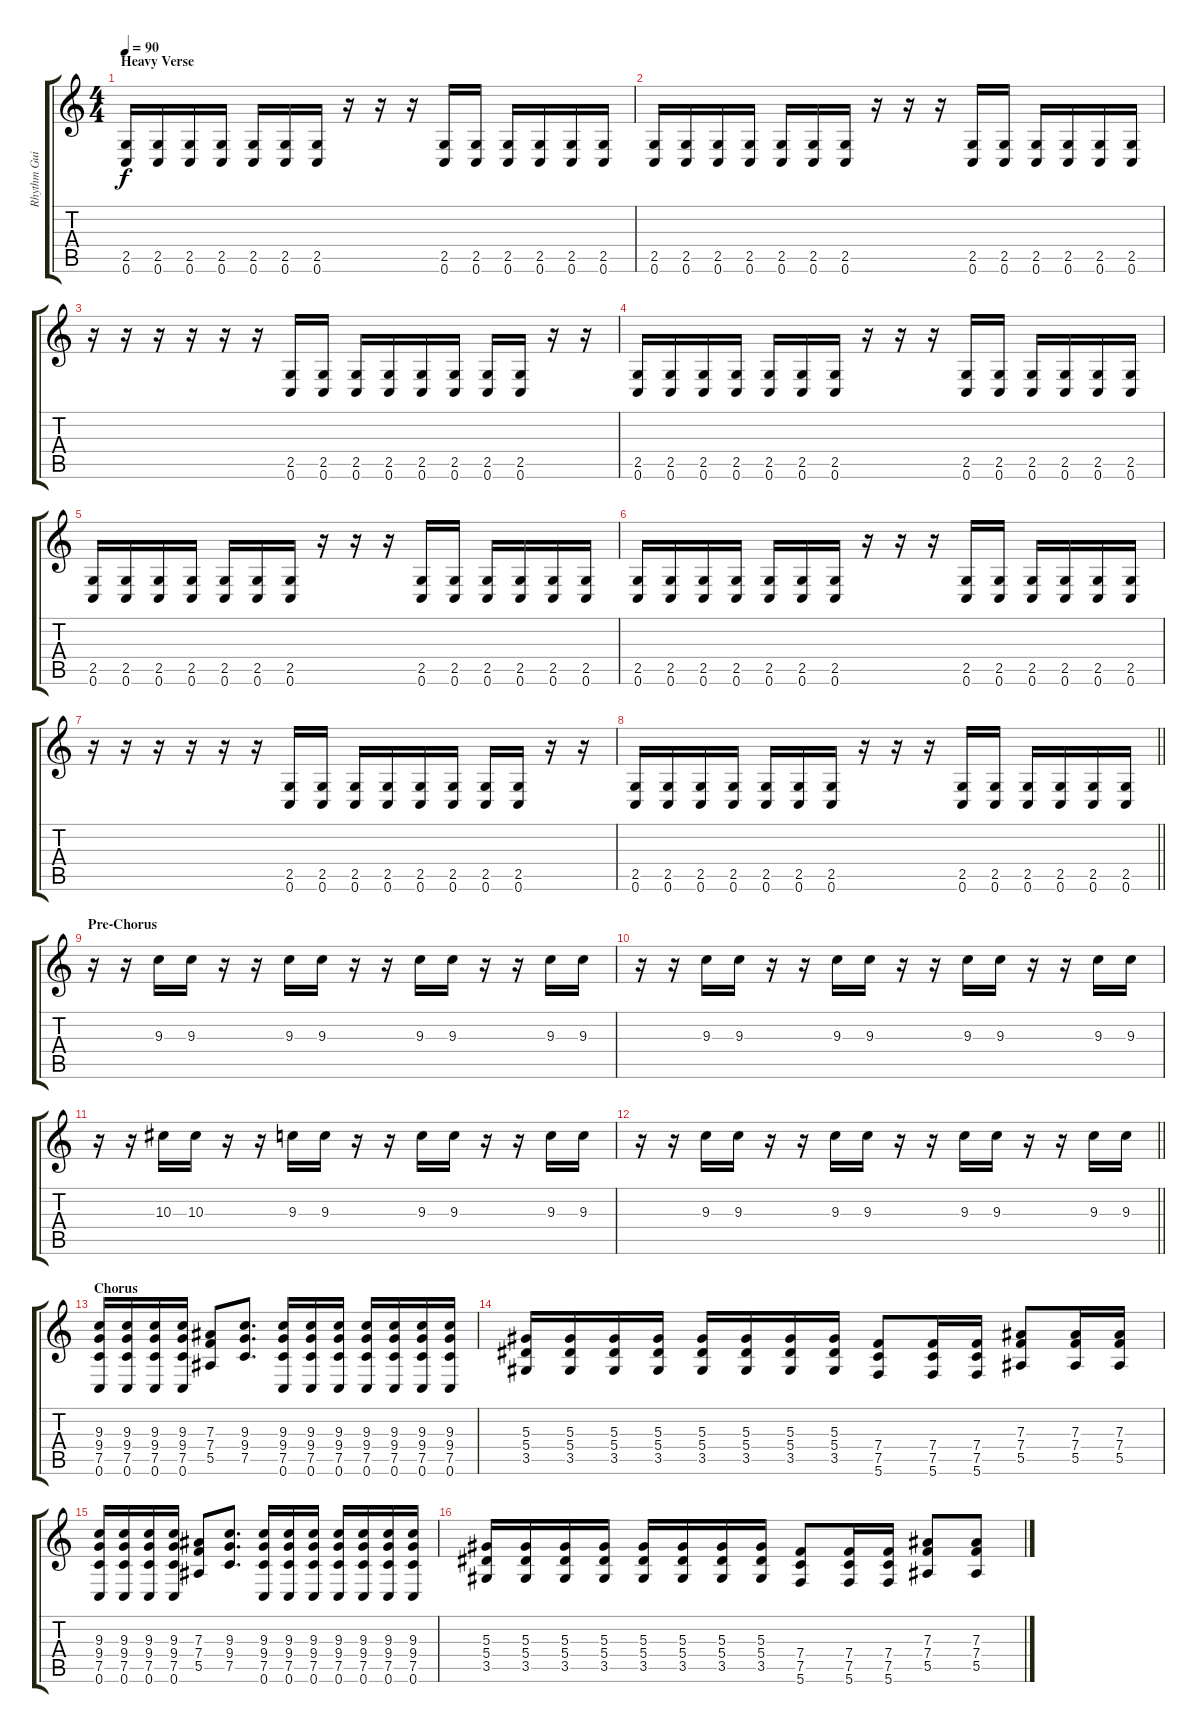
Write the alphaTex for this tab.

\track ("Rhythm Guitar" "Rhythm Gui") {instrument distortionguitar}
\staff {score tabs}
\tuning (C4 G3 Eb3 Bb2 F2 C2) {hide}
\ts (4 4)
\section ("" "Heavy Verse")
\tempo 90
\clef g2
\ks c
(2.5 0.6).16{dy f} (2.5 0.6).16 (2.5 0.6).16 (2.5 0.6).16 (2.5 0.6).16 (2.5 0.6).16 (2.5 0.6).16 r.16 r.16 r.16 (2.5 0.6).16 (2.5 0.6).16 (2.5 0.6).16 (2.5 0.6).16 (2.5 0.6).16 (2.5 0.6).16 |
(2.5 0.6).16 (2.5 0.6).16 (2.5 0.6).16 (2.5 0.6).16 (2.5 0.6).16 (2.5 0.6).16 (2.5 0.6).16 r.16 r.16 r.16 (2.5 0.6).16 (2.5 0.6).16 (2.5 0.6).16 (2.5 0.6).16 (2.5 0.6).16 (2.5 0.6).16 |
r.16 r.16 r.16 r.16 r.16 r.16 (2.5 0.6).16 (2.5 0.6).16 (2.5 0.6).16 (2.5 0.6).16 (2.5 0.6).16 (2.5 0.6).16 (2.5 0.6).16 (2.5 0.6).16 r.16 r.16 |
(2.5 0.6).16 (2.5 0.6).16 (2.5 0.6).16 (2.5 0.6).16 (2.5 0.6).16 (2.5 0.6).16 (2.5 0.6).16 r.16 r.16 r.16 (2.5 0.6).16 (2.5 0.6).16 (2.5 0.6).16 (2.5 0.6).16 (2.5 0.6).16 (2.5 0.6).16 |
(2.5 0.6).16 (2.5 0.6).16 (2.5 0.6).16 (2.5 0.6).16 (2.5 0.6).16 (2.5 0.6).16 (2.5 0.6).16 r.16 r.16 r.16 (2.5 0.6).16 (2.5 0.6).16 (2.5 0.6).16 (2.5 0.6).16 (2.5 0.6).16 (2.5 0.6).16 |
(2.5 0.6).16 (2.5 0.6).16 (2.5 0.6).16 (2.5 0.6).16 (2.5 0.6).16 (2.5 0.6).16 (2.5 0.6).16 r.16 r.16 r.16 (2.5 0.6).16 (2.5 0.6).16 (2.5 0.6).16 (2.5 0.6).16 (2.5 0.6).16 (2.5 0.6).16 |
r.16 r.16 r.16 r.16 r.16 r.16 (2.5 0.6).16 (2.5 0.6).16 (2.5 0.6).16 (2.5 0.6).16 (2.5 0.6).16 (2.5 0.6).16 (2.5 0.6).16 (2.5 0.6).16 r.16 r.16 |
\barLineRight lightlight
(2.5 0.6).16 (2.5 0.6).16 (2.5 0.6).16 (2.5 0.6).16 (2.5 0.6).16 (2.5 0.6).16 (2.5 0.6).16 r.16 r.16 r.16 (2.5 0.6).16 (2.5 0.6).16 (2.5 0.6).16 (2.5 0.6).16 (2.5 0.6).16 (2.5 0.6).16 |
\section ("" "Pre-Chorus")
r.16 r.16 9.3.16 9.3.16 r.16 r.16 9.3.16 9.3.16 r.16 r.16 9.3.16 9.3.16 r.16 r.16 9.3.16 9.3.16 |
r.16 r.16 9.3.16 9.3.16 r.16 r.16 9.3.16 9.3.16 r.16 r.16 9.3.16 9.3.16 r.16 r.16 9.3.16 9.3.16 |
r.16 r.16 10.3.16 10.3.16 r.16 r.16 9.3.16 9.3.16 r.16 r.16 9.3.16 9.3.16 r.16 r.16 9.3.16 9.3.16 |
\barLineRight lightlight
r.16 r.16 9.3.16 9.3.16 r.16 r.16 9.3.16 9.3.16 r.16 r.16 9.3.16 9.3.16 r.16 r.16 9.3.16 9.3.16 |
\section ("" "Chorus")
(9.3 9.4 7.5 0.6).16 (9.3 9.4 7.5 0.6).16 (9.3 9.4 7.5 0.6).16 (9.3 9.4 7.5 0.6).16 (7.3 7.4 5.5).8 (9.3 9.4 7.5).8{d} (9.3 9.4 7.5 0.6).16 (9.3 9.4 7.5 0.6).16 (9.3 9.4 7.5 0.6).16 (9.3 9.4 7.5 0.6).16 (9.3 9.4 7.5 0.6).16 (9.3 9.4 7.5 0.6).16 (9.3 9.4 7.5 0.6).16 |
(5.3 5.4 3.5).16 (5.3 5.4 3.5).16 (5.3 5.4 3.5).16 (5.3 5.4 3.5).16 (5.3 5.4 3.5).16 (5.3 5.4 3.5).16 (5.3 5.4 3.5).16 (5.3 5.4 3.5).16 (7.4 7.5 5.6).8 (7.4 7.5 5.6).16 (7.4 7.5 5.6).16 (7.3 7.4 5.5).8 (7.3 7.4 5.5).16 (7.3 7.4 5.5).16 |
(9.3 9.4 7.5 0.6).16 (9.3 9.4 7.5 0.6).16 (9.3 9.4 7.5 0.6).16 (9.3 9.4 7.5 0.6).16 (7.3 7.4 5.5).8 (9.3 9.4 7.5).8{d} (9.3 9.4 7.5 0.6).16 (9.3 9.4 7.5 0.6).16 (9.3 9.4 7.5 0.6).16 (9.3 9.4 7.5 0.6).16 (9.3 9.4 7.5 0.6).16 (9.3 9.4 7.5 0.6).16 (9.3 9.4 7.5 0.6).16 |
(5.3 5.4 3.5).16 (5.3 5.4 3.5).16 (5.3 5.4 3.5).16 (5.3 5.4 3.5).16 (5.3 5.4 3.5).16 (5.3 5.4 3.5).16 (5.3 5.4 3.5).16 (5.3 5.4 3.5).16 (7.4 7.5 5.6).8 (7.4 7.5 5.6).16 (7.4 7.5 5.6).16 (7.3 7.4 5.5).8 (7.3 7.4 5.5).8
